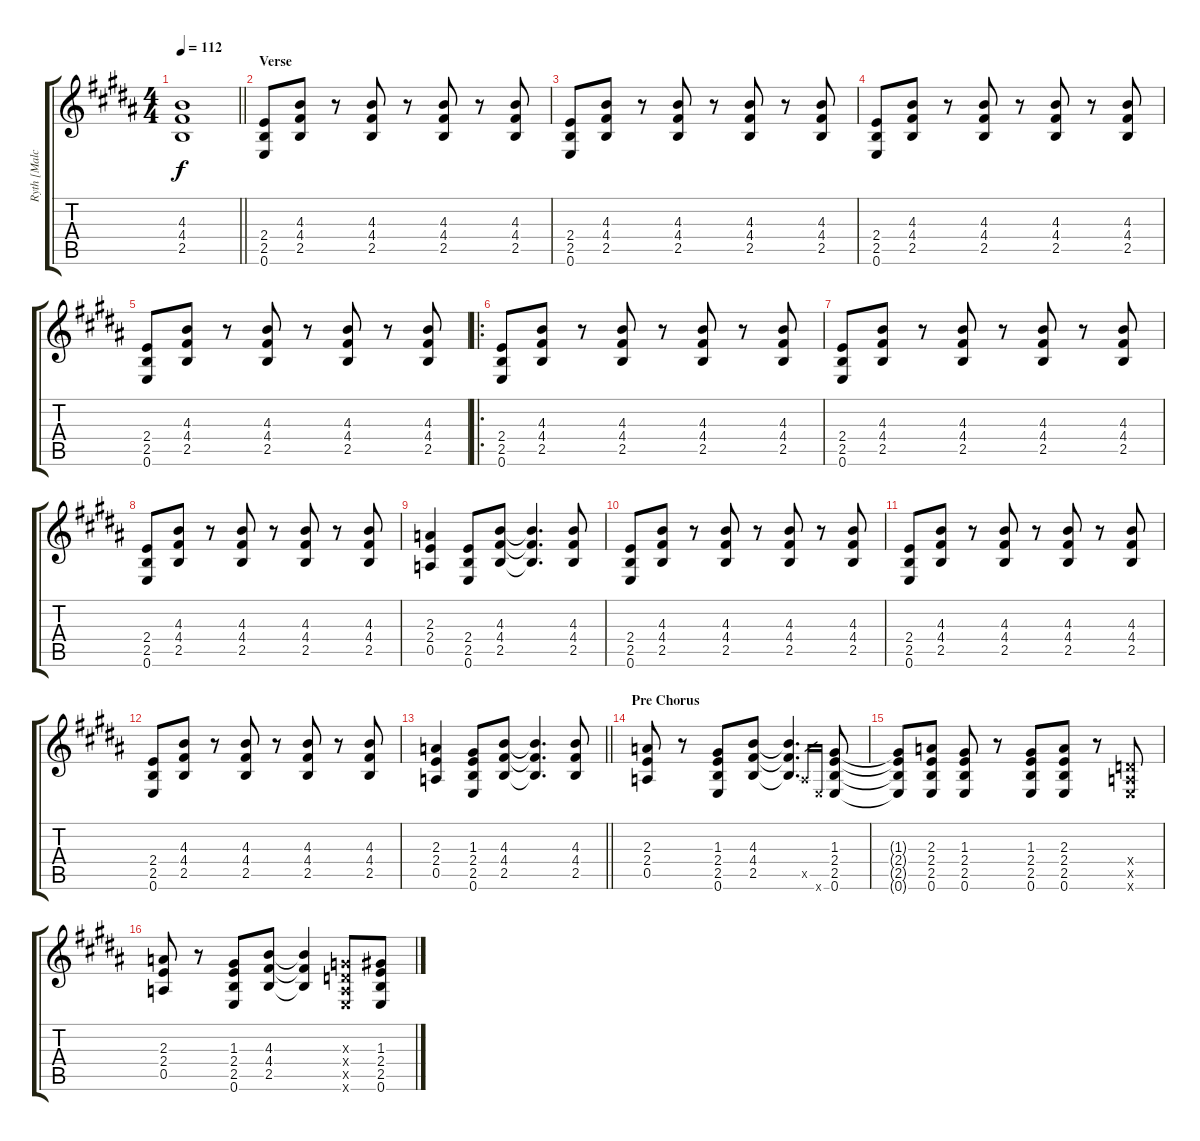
\track ("Ryth [Malcolm]" "Ryth [Malc") {instrument distortionguitar}
\staff {score tabs}
\tuning (E4 B3 G3 D3 A2 E2) {hide}
\ts (4 4)
\tempo 112
\clef g2
\barLineRight lightlight
\ks b
(4.3{t} 4.4{t} 2.5{t}).1{dy f} |
\section ("" "Verse")
(2.4 2.5 0.6).8 (4.3 4.4 2.5).8 r.8 (4.3 4.4 2.5).8 r.8 (4.3 4.4 2.5).8 r.8 (4.3 4.4 2.5).8 |
(2.4 2.5 0.6).8 (4.3 4.4 2.5).8 r.8 (4.3 4.4 2.5).8 r.8 (4.3 4.4 2.5).8 r.8 (4.3 4.4 2.5).8 |
(2.4 2.5 0.6).8 (4.3 4.4 2.5).8 r.8 (4.3 4.4 2.5).8 r.8 (4.3 4.4 2.5).8 r.8 (4.3 4.4 2.5).8 |
(2.4 2.5 0.6).8 (4.3 4.4 2.5).8 r.8 (4.3 4.4 2.5).8 r.8 (4.3 4.4 2.5).8 r.8 (4.3 4.4 2.5).8 |
\ro
(2.4 2.5 0.6).8 (4.3 4.4 2.5).8 r.8 (4.3 4.4 2.5).8 r.8 (4.3 4.4 2.5).8 r.8 (4.3 4.4 2.5).8 |
(2.4 2.5 0.6).8 (4.3 4.4 2.5).8 r.8 (4.3 4.4 2.5).8 r.8 (4.3 4.4 2.5).8 r.8 (4.3 4.4 2.5).8 |
(2.4 2.5 0.6).8 (4.3 4.4 2.5).8 r.8 (4.3 4.4 2.5).8 r.8 (4.3 4.4 2.5).8 r.8 (4.3 4.4 2.5).8 |
(2.3 2.4 0.5).4 (2.4 2.5 0.6).8 (4.3 4.4 2.5).8 (4.3{t} 4.4{t} 2.5{t}).4{d} (4.3 4.4 2.5).8 |
(2.4 2.5 0.6).8 (4.3 4.4 2.5).8 r.8 (4.3 4.4 2.5).8 r.8 (4.3 4.4 2.5).8 r.8 (4.3 4.4 2.5).8 |
(2.4 2.5 0.6).8 (4.3 4.4 2.5).8 r.8 (4.3 4.4 2.5).8 r.8 (4.3 4.4 2.5).8 r.8 (4.3 4.4 2.5).8 |
(2.4 2.5 0.6).8 (4.3 4.4 2.5).8 r.8 (4.3 4.4 2.5).8 r.8 (4.3 4.4 2.5).8 r.8 (4.3 4.4 2.5).8 |
\barLineRight lightlight
(2.3 2.4 0.5).4 (1.3 2.4 2.5 0.6).8 (4.3 4.4 2.5).8 (4.3{t} 4.4{t} 2.5{t}).4{d} (4.3 4.4 2.5).8 |
\section ("" "Pre Chorus")
(2.3 2.4 0.5).8 r.8 (1.3 2.4 2.5 0.6).8 (4.3 4.4 2.5).8 (4.3{t} 4.4{t} 2.5{t}).4{d} 0.5{x}.16{gr} 0.6{x}.16{gr} (1.3 2.4 2.5 0.6).8 |
(1.3{t} 2.4{t} 2.5{t} 0.6{t}).8 (2.3 2.4 2.5 0.6).8 (1.3 2.4 2.5 0.6).8 r.8 (1.3 2.4 2.5 0.6).8 (2.3 2.4 2.5 0.6).8 r.8 (0.4{x} 0.5{x} 0.6{x}).8 |
(2.3 2.4 0.5).8 r.8 (1.3 2.4 2.5 0.6).8 (4.3 4.4 2.5).8 (4.3{t} 4.4{t} 2.5{t}).4 (0.3{x} 0.4{x} 0.5{x} 0.6{x}).8 (1.3 2.4 2.5 0.6).8
